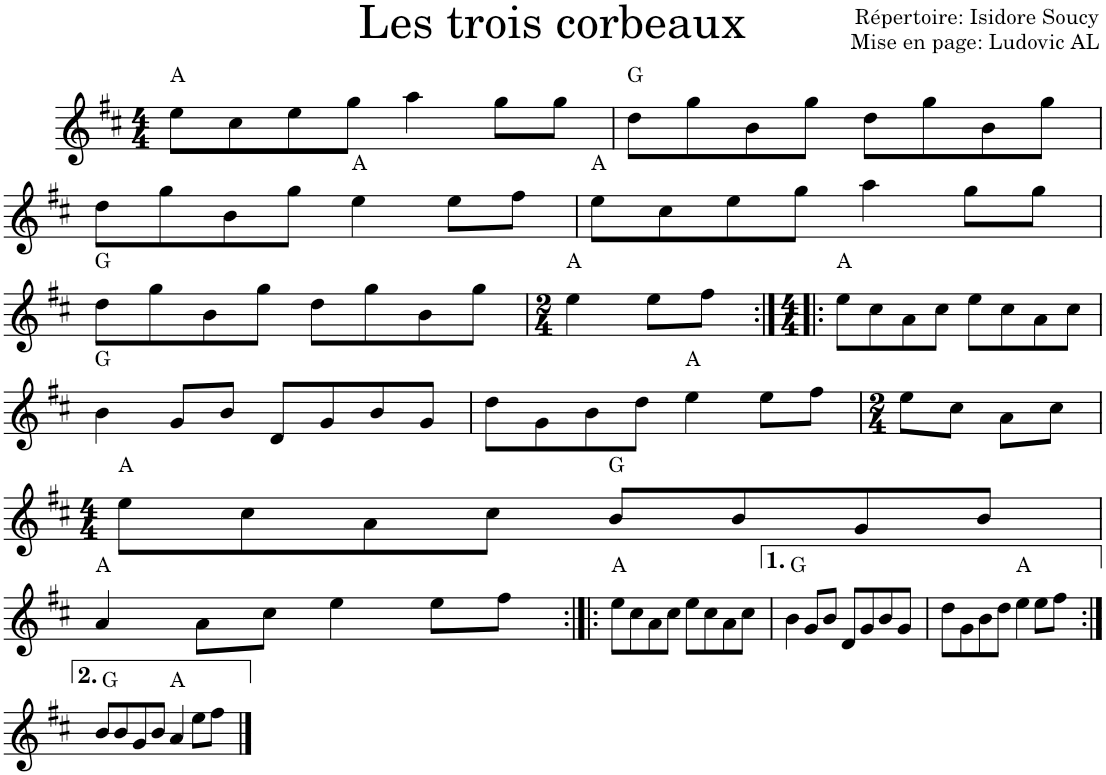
**kern	**harte
*part1	*part1
*staff1	*
*I"Voice	*
*I'V	*
*clefG2	*
*k[f#c#]	*
*M4/4	*
=1	=1
8ee\L	A:maj
8cc#\	.
8ee\	.
8gg\J	.
4aa\	.
8gg\L	.
8gg\J	.
=2	=2
8dd\L	G:maj
8gg\	.
8b\	.
8gg\J	.
8dd\L	.
8gg\	.
8b\	.
8gg\J	.
!!LO:LB:g=z
=3	=3
8dd\L	.
8gg\	.
8b\	.
8gg\J	.
4ee\	A:maj
8ee\L	.
8ff#\J	.
=4	=4
8ee\L	A:maj
8cc#\	.
8ee\	.
8gg\J	.
4aa\	.
8gg\L	.
8gg\J	.
!!LO:LB:g=z
=5	=5
8dd\L	G:maj
8gg\	.
8b\	.
8gg\J	.
8dd\L	.
8gg\	.
8b\	.
8gg\J	.
=6	=6
*M2/4	*
4ee\	A:maj
8ee\L	.
8ff#\J	.
=7:|!|:	=7:|!|:
*M4/4	*
8ee\L	A:maj
8cc#\	.
8a\	.
8cc#\J	.
8ee\L	.
8cc#\	.
8a\	.
8cc#\J	.
!!LO:LB:g=z
=8	=8
4b\	G:maj
8g/L	.
8b/J	.
8d/L	.
8g/	.
8b/	.
8g/J	.
=9	=9
8dd\L	.
8g\	.
8b\	.
8dd\J	.
4ee\	A:maj
8ee\L	.
8ff#\J	.
=10	=10
*M2/4	*
8ee\L	.
8cc#\J	.
8a\L	.
8cc#\J	.
!!LO:LB:g=z
=11	=11
*M4/4	*
8ee\L	A:maj
8cc#\	.
8a\	.
8cc#\J	.
8b/L	G:maj
8b/	.
8g/	.
8b/J	.
!!LO:LB:g=z
=12	=12
4a/	A:maj
8a\L	.
8cc#\J	.
4ee\	.
8ee\L	.
8ff#\J	.
=13:|!|:	=13:|!|:
8ee\L	A:maj
8cc#\	.
8a\	.
8cc#\J	.
8ee\L	.
8cc#\	.
8a\	.
8cc#\J	.
=14	=14
4b\	G:maj
8g/L	.
8b/J	.
8d/L	.
8g/	.
8b/	.
8g/J	.
=15	=15
8dd\L	.
8g\	.
8b\	.
8dd\J	.
4ee\	A:maj
8ee\L	.
8ff#\J	.
!!LO:LB:g=z
=16:|!	=16:|!
8b/L	G:maj
8b/	.
8g/	.
8b/J	.
4a/	A:maj
8ee\L	.
8ff#\J	.
==	==
*-	*-
